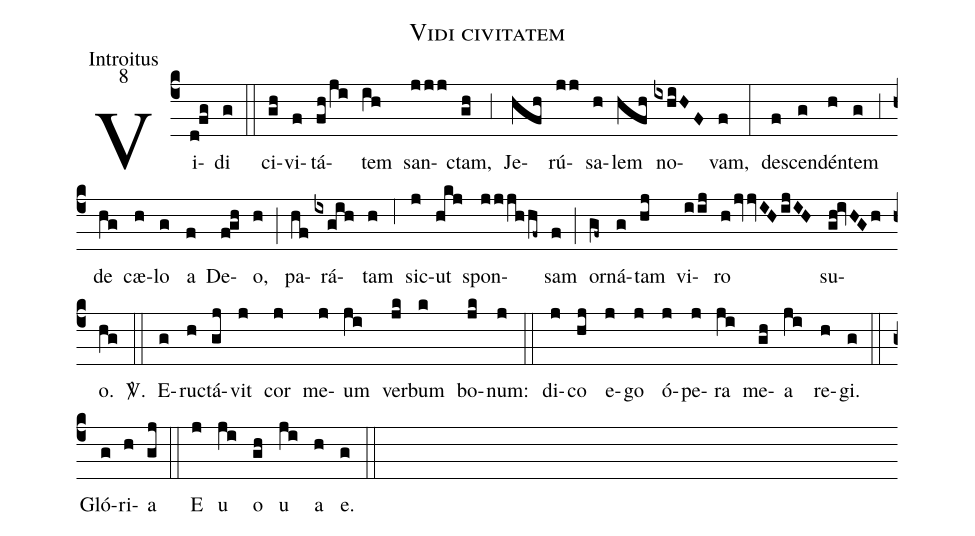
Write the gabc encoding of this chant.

name:Vidi civitatem;
office-part:Introitus;
mode:8;
%%
(c4) Vi(d!fg)di(g) (::) ci(gh)vi(f)tá(fh/ji)tem(ih) san(jjj)ctam,(gh) (;3) Je(hfh)rú(jj)sa(h)lem(hfh) no(ixhiHF)vam,(f) (:) de(f)scen(g)dén(h)tem(g) (;3) de(hg) cæ(h)lo(g) a(f) De(f!gh)o,(h) (;) pa(hf)rá(ixgih)tam(h) (;6) sic(j)ut(hkj) spon(jjjhhf~)sam(f) (;) or(gf~)ná(g)tam(hj) vi(iij)ro(h/jvvIH/ijIH) su(gh!ivHGh)o.(hg) <sp>V/</sp>.(::) E(g)ru(h)ctá(gj)vit(j) cor(j) me(j)um(ji) ver(jk)bum(k) bo(jk)num:(j) (::) di(j)co(hj) e(j)go(j) ó(j)pe(j)ra(ji) me(gh)a(ji) re(h)gi.(g) (::) Gló(g)ri(h)a(gj) (::) E(j) u(ji) o(gh) u(ji) a(h) e.(g) (::)
